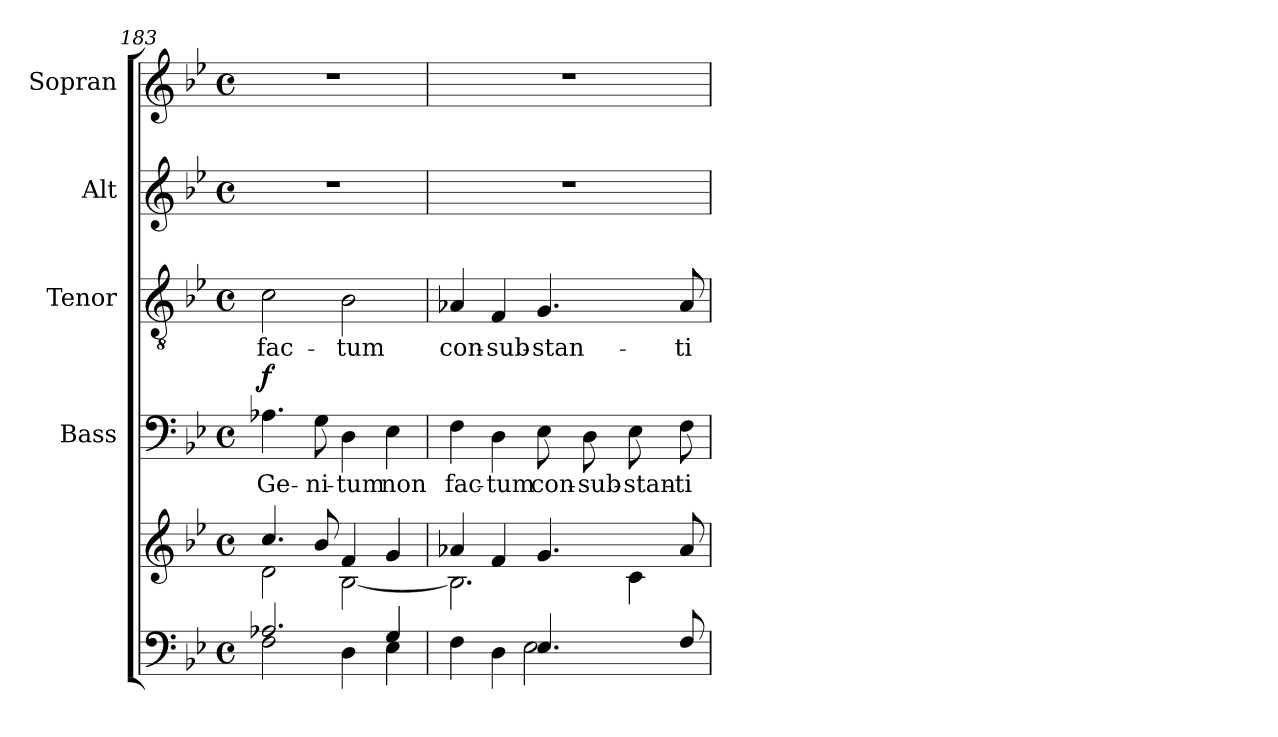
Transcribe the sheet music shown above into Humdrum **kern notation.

**kern	**kern	**kern	**text	**dynam	**kern	**text	**kern	**kern
*part5	*part5	*part4	*part4	*part4	*part3	*part3	*part2	*part1
*staff6	*staff5	*staff4	*staff4	*staff4	*staff3	*staff3	*staff2	*staff1
*	*	*I"Bass	*	*	*I"Tenor	*	*I"Alt	*I"Sopran
*	*	*I'B.	*	*	*I'T.	*	*I'A.	*I'S.
!!LO:PB:g=z
*clefF4	*clefG2	*clefF4	*	*	*clefGv2	*	*clefG2	*clefG2
*k[b-e-]	*k[b-e-]	*k[b-e-]	*	*	*k[b-e-]	*	*k[b-e-]	*k[b-e-]
*B-:	*B-:	*B-:	*	*	*B-:	*	*B-:	*B-:
*M4/4	*M4/4	*M4/4	*	*	*M4/4	*	*M4/4	*M4/4
*met(c)	*met(c)	*met(c)	*	*	*met(c)	*	*met(c)	*met(c)
=183	=183	=183	=183	=183	=183	=183	=183	=183
*^	*^	*	*	*	*	*	*	*
!	!	!	!	!	!LO:LY:b	!LO:DY:a	!	!LO:LY:b	!	!
2.A-X/	2F\	4.cc/	2d\	4.A-X\	Ge-	f	2c\	fac-	1r	1r
!	!	!	!	!	!LO:LY:b	!	!	!	!	!
.	.	8b-/	.	8G\	-ni-	.	.	.	.	.
!	!	!	!	!	!LO:LY:b	!	!	!LO:LY:b	!	!
.	4D\	4f/	[<2B-\	4D\	-tum	.	2B-\	-tum	.	.
!	!	!	!	!	!LO:LY:b	!	!	!	!	!
4G/	4E-\	4g/	.	4E-\	non	.	.	.	.	.
=184	=184	=184	=184	=184	=184	=184	=184	=184	=184	=184
!	!	!	!	!	!LO:LY:b	!	!	!LO:LY:b	!	!
2ryy	4F\	4a-X/	2.B-\]	4F\	fac-	.	4A-X/	con-	1r	1r
!	!	!	!	!	!LO:LY:b	!	!	!LO:LY:b	!	!
.	4D\	4f/	.	4D\	-tum	.	4F/	-sub-	.	.
!	!	!	!	!	!LO:LY:b	!	!	!LO:LY:b	!	!
4.E-/	2E-\	4.g/	.	8E-\	con-	.	4.G/	-stan-	.	.
!	!	!	!	!	!LO:LY:b	!	!	!	!	!
.	.	.	.	8D\	-sub-	.	.	.	.	.
!	!	!	!	!	!LO:LY:b	!	!	!	!	!
.	.	.	4c\	8E-\	-stan-	.	.	.	.	.
!	!	!	!	!	!LO:LY:b	!	!	!LO:LY:b	!	!
8F/	.	8a-/	.	8F\	-ti-	.	8A-/	-ti-	.	.
*v	*v	*	*	*	*	*	*	*	*	*
*	*v	*v	*	*	*	*	*	*	*
=	=	=	=	=	=	=	=	=
*-	*-	*-	*-	*-	*-	*-	*-	*-
